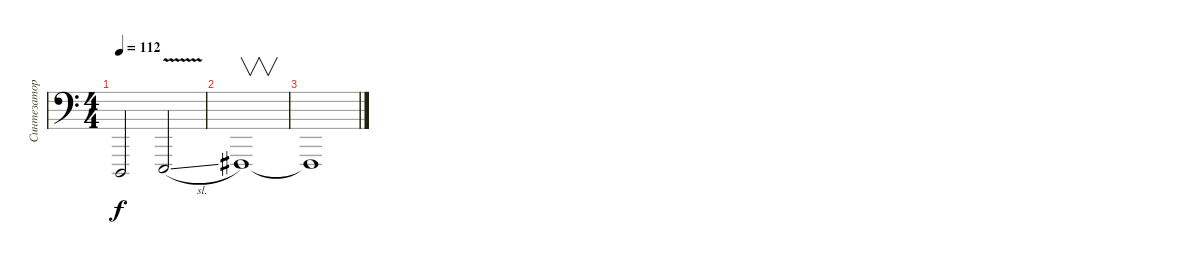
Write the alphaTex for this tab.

\track ("Синтезатор" "Синтезатор") {instrument lead2sawtooth}
\staff {score}
\tuning (E3 B2 G2 D2 A1 D1) {hide}
\ts (4 4)
\tempo 112
\clef f4
\ks c
0.6{t}.2{dy f} 2.6{v sl}.2 |
4.6.1{v} |
4.6{t}.1
